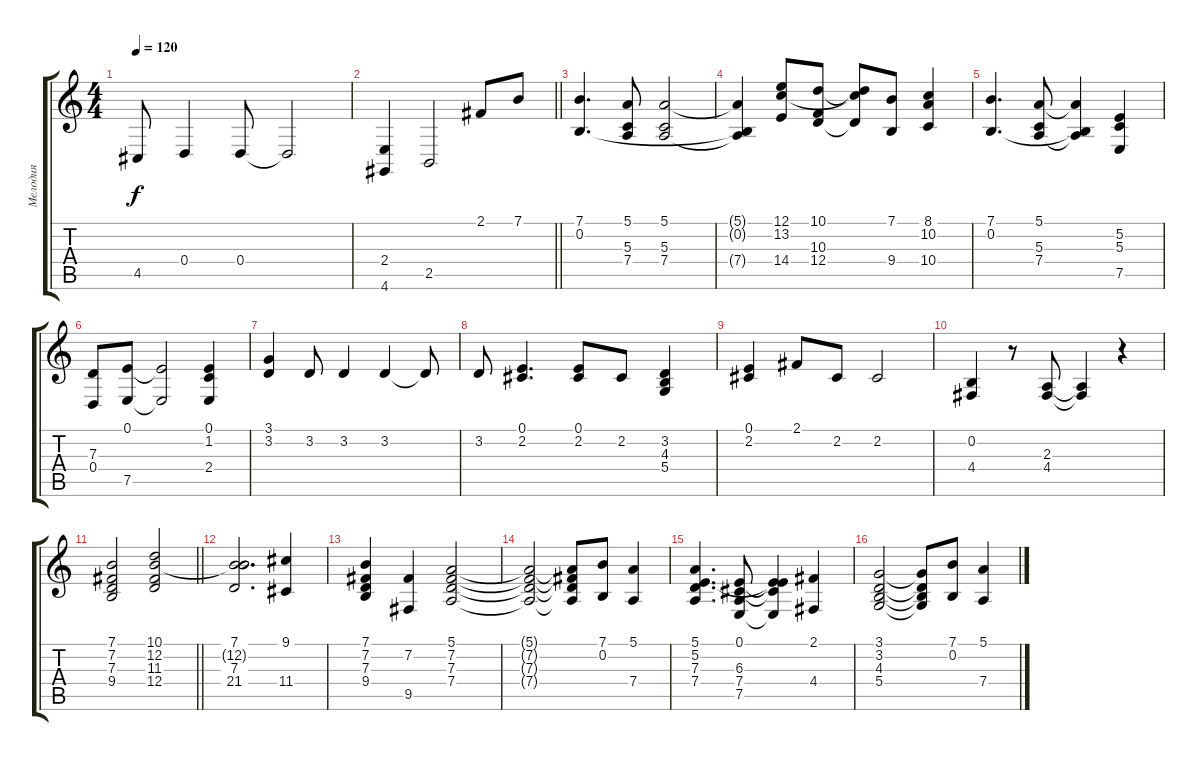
\track ("Мелодия" "Мелодия") {instrument tenorsax}
\staff {score tabs}
\tuning (E4 B3 G3 D3 A2 E2) {hide}
\ts (4 4)
\tempo 120
\clef g2
\ks c
4.5.8{dy f} 0.4.4 0.4.8 0.4{t}.2 |
\barLineRight lightlight
(2.4 4.6).4 2.5.2 2.1.8 7.1.8 |
(7.1 0.2).4{d} (5.1 5.3 7.4).8 (5.1 5.3 7.4).2 |
(5.1{t} 0.2{t} 7.4{t}).4 (12.1 13.2 14.4).8 (10.1 10.3 12.4).8 (10.1{t} 13.2{t} 12.4{t}).8 (7.1 9.4).8 (8.1 10.2 10.4).4 |
(7.1 0.2).4{d} (5.1 5.3 7.4).8 (5.1{t} 0.2{t} 7.4{t}).4 (5.2 5.3 7.5).4 |
(7.3 0.4).8 (0.1 7.5).8 (0.1{t} 7.5{t}).2 (0.1 1.2 2.4).4 |
(3.1 3.2).4 3.2.8 3.2.4 3.2.4 3.2{t}.8 |
3.2.8 (0.1 2.2).4{d} (0.1 2.2).8 2.2.8 (3.2 4.3 5.4).4 |
(0.1 2.2).4 2.1.8 2.2.8 2.2.2 |
(0.2 4.4).4 r.8 (2.3 4.4).8 (2.3{t} 4.4{t}).4 r.4 |
\barLineRight lightlight
(7.1 7.2 7.3 9.4).2 (10.1 12.2 11.3 12.4).2 |
(7.1 12.2{t} 7.3 21.4).2{d} (9.1 11.4).4 |
(7.1 7.2 7.3 9.4).4 (7.2 9.5).4 (5.1 7.2 7.3 7.4).2 |
(5.1{t} 7.2{t} 7.3{t} 7.4{t}).2 (5.1{t} 7.2{t} 7.3{t} 7.4{t}).8 (7.1 0.2).8 (5.1 7.4).4 |
(5.1 5.2 7.3 7.4).4{d} (0.1 6.3 7.4 7.5).8 (0.1{t} 5.2{t} 6.3{t} 7.5{t}).4 (2.1 4.4).4 |
(3.1 3.2 4.3 5.4).2 (3.1{t} 3.2{t} 4.3{t} 5.4{t}).8 (7.1 0.2).8 (5.1 7.4).4
